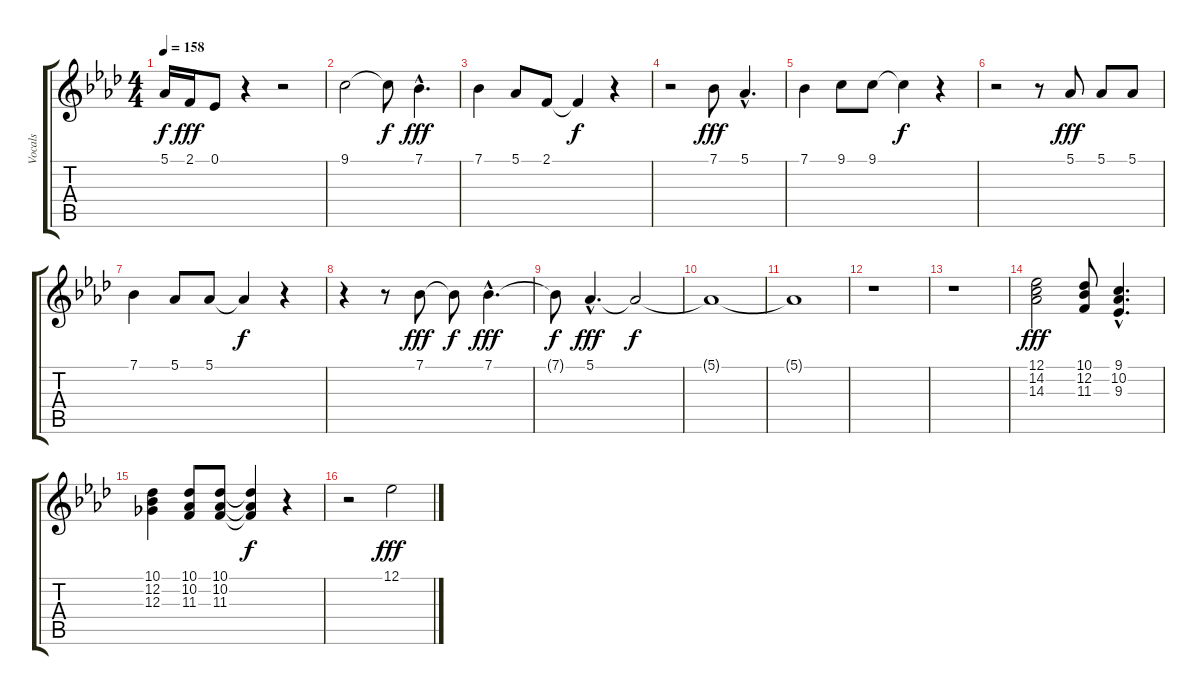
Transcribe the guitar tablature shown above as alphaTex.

\track ("Vocals" "Vocals") {instrument lead2sawtooth}
\staff {score tabs}
\tuning (Eb4 Bb3 Gb3 Db3 Ab2 Db2) {hide}
\ts (4 4)
\tempo 158
\clef g2
\ks ab
5.1{t}.16{dy f} 2.1.16{dy fff} 0.1.8 r.4 r.2 |
9.1.2 9.1{t}.8{dy f} 7.1{hac}.4{d dy fff} |
7.1.4 5.1.8 2.1.8 2.1{t}.4{dy f} r.4 |
r.2 7.1.8{dy fff} 5.1{hac}.4{d} |
7.1.4 9.1.8 9.1.8 9.1{t}.4{dy f} r.4 |
r.2 r.8 5.1.8{dy fff} 5.1.8 5.1.8 |
7.1.4 5.1.8 5.1.8 5.1{t}.4{dy f} r.4 |
r.4 r.8 7.1.8{dy fff} 7.1{t}.8{dy f} 7.1{hac}.4{d dy fff} |
7.1{t}.8{dy f} 5.1{hac}.4{d dy fff} 5.1{t}.2{dy f} |
5.1{t}.1 |
5.1{t}.1 |
r.1 |
r.1 |
(12.1 14.2 14.3).2{dy fff} (10.1 12.2 11.3).8 (9.1{hac} 10.2{hac} 9.3{hac}).4{d} |
(10.1 12.2 12.3).4 (10.1 10.2 11.3).8 (10.1 10.2 11.3).8 (10.1{t} 10.2{t} 11.3{t}).4{dy f} r.4 |
r.2 12.1.2{dy fff}
